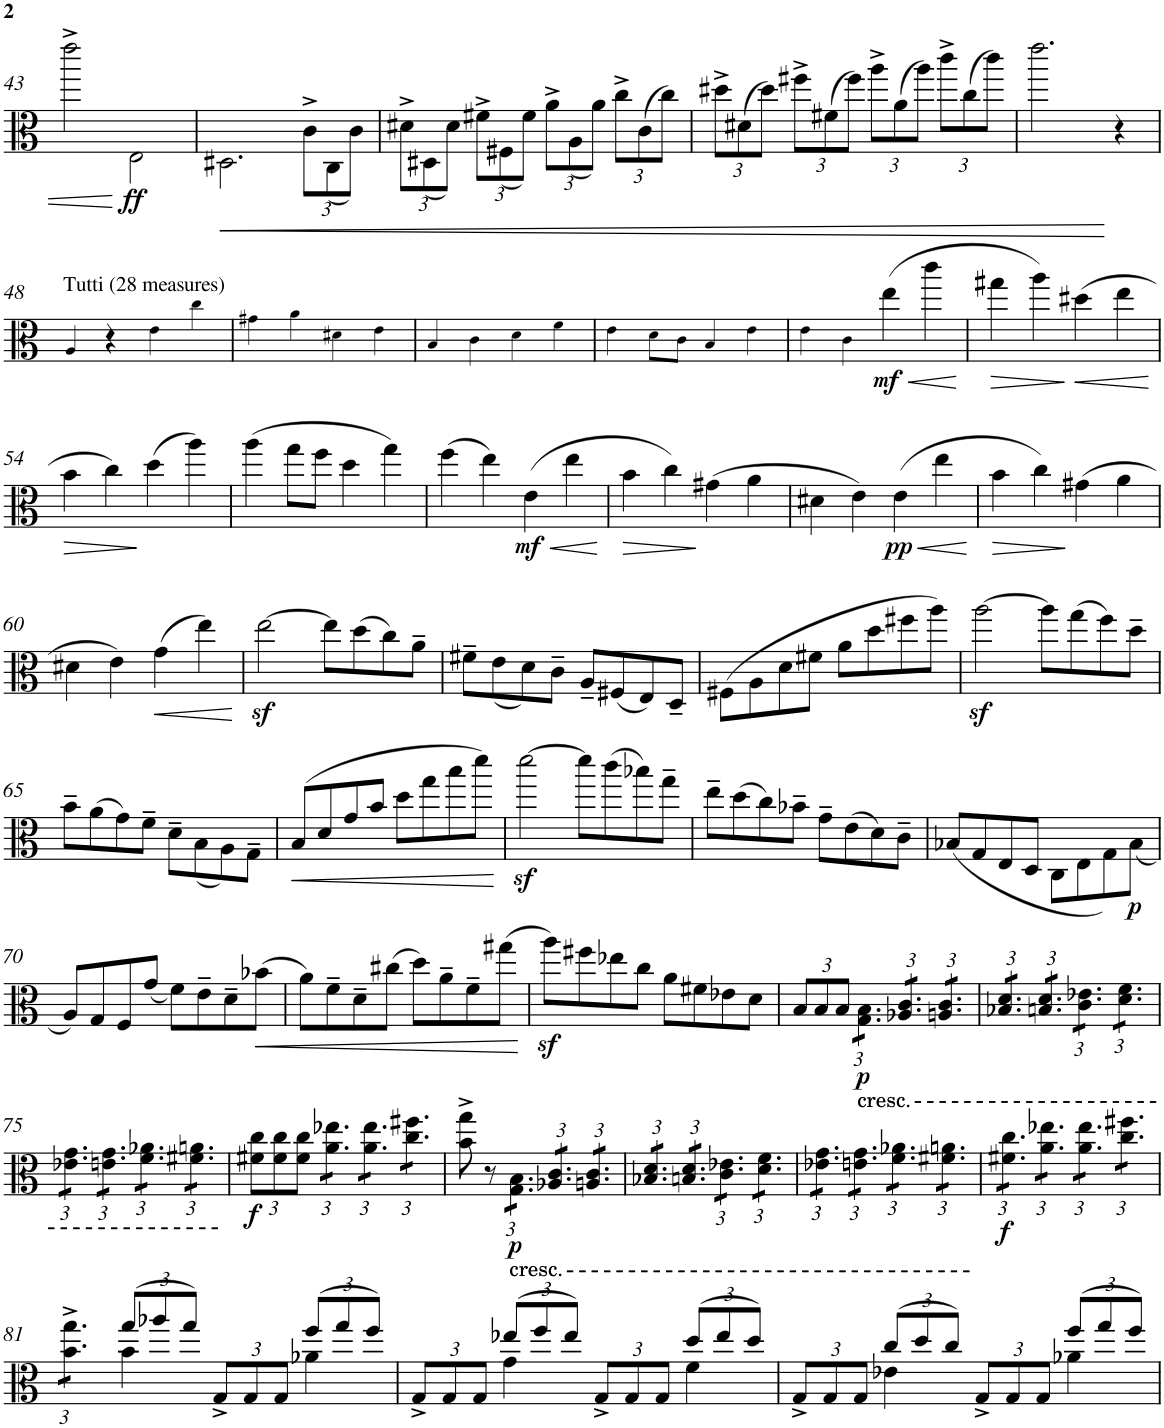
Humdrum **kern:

**kern	**dynam
*part1	*part1
*staff1	*staff1
*I"Viola	*
*I'Vla.	*
!!LO:PB:g=z
*clefC3	*
*k[]	*
*M2/2	*
*met(c|)	*
=43	=43
2eee^\	.
!	!LO:DY:b
2E\	ff
=44	=44
!	!LO:HP:b
2.D#X\	<
*Xbrackettup	*
12c^\L	.
(<12C\	.
12c\J)	.
=45	=45
12d#X^\L	.
(<12D#X\	.
12d#\J)	.
12f#X^\L	.
(<12F#X\	.
12f#\J)	.
12a^\L	.
(<12A\	.
12a\J)	.
12cc^\L	.
(>12c\	.
12cc\J)	.
=46	=46
12dd#X^\L	.
(>12d#X\	.
12dd#\J)	.
12ff#X^\L	.
(>12f#X\	.
12ff#\J)	.
12aa^\L	.
(>12a\	.
12aa\J)	.
12ccc^\L	.
(>12cc\	.
12ccc\J)	.
=47	=47
2.eee\	.
4r	[
!!LO:LB:g=z
=48	=48
!LO:TX:a:t=Tutti (28 measures)	!
4A!/	.
4r	.
4e!\	.
4cc!\	.
=49	=49
4g#X!\	.
4a!\	.
4d#X!\	.
4e!\	.
=50	=50
4B!/	.
4c!\	.
4d!\	.
4f!\	.
=51	=51
4e!\	.
8d!\L	.
8c!\J	.
4B!/	.
4e!\	.
=52	=52
4e!\	.
4c!\	.
!	!LO:HP:b
!	!LO:DY:n=1:b
(>4ee\	< mf
4ccc\	.
.	[
=53	=53
!	!LO:HP:b
4gg#X\	>
4aa\)	.
!	!LO:HP:n=1:b
(>4dd#X\	] <
4ee\	.
.	[
!!LO:LB:g=z
=54	=54
!	!LO:HP:b
4b\	>
4cc\)	.
(>4dd\	]
4aa\)	.
=55	=55
(>4aa\	.
8gg\L	.
8ff\J	.
4dd\	.
4gg\)	.
=56	=56
(>4ff\	.
4ee\)	.
!	!LO:HP:b
!	!LO:DY:n=1:b
(>4e\	< mf
4ee\	.
.	[
=57	=57
!	!LO:HP:b
4b\	>
4cc\)	.
(>4g#X\	]
4a\	.
=58	=58
4d#X\	.
4e\)	.
!	!LO:HP:b
!	!LO:DY:n=1:b
(>4e\	< pp
4ee\	.
.	[
=59	=59
!	!LO:HP:b
4b\	>
4cc\)	.
(>4g#X\	]
4a\	.
!!LO:LB:g=z
=60	=60
4d#X\	.
4e\)	.
!	!LO:HP:b
(>4g\	<
4ee\)	.
.	[
=61	=61
[2eez<\	.
8ee\L]	.
(>8dd\	.
8cc\)	.
8a~\J	.
=62	=62
8f#X~\L	.
(<8e\	.
8d\)	.
8c~\J	.
8A~/L	.
(<8F#X/	.
8E/)	.
8D~/J	.
=63	=63
(>8F#X\L	.
8A\	.
8d\	.
8f#X\J	.
8a\L	.
8dd\	.
8ff#X\	.
8aa\J)	.
=64	=64
[2aaz<\	.
8aa\L]	.
(>8gg\	.
8ff\)	.
8dd~\J	.
!!LO:LB:g=z
=65	=65
8b~\L	.
(>8a\	.
8g\)	.
8f~\J	.
8d~\L	.
(<8B\	.
8A\)	.
8G~\J	.
=66	=66
!	!LO:HP:b
(>8B/L	<
8d/	.
8g/	.
8b/J	.
8dd\L	.
8gg\	.
8bb\	.
8ddd\J)	.
.	[
=67	=67
[2dddz<\	.
8ddd\L]	.
(>8ccc\	.
8bb-X\)	.
8gg~\J	.
=68	=68
8ee~\L	.
(>8dd\	.
8cc\)	.
8b-X~\J	.
8g~\L	.
(>8e\	.
8d\)	.
8c~\J	.
=69	=69
(<8B-X/L	.
8G/	.
8E/	.
8D/J	.
8C\L	.
8E\	.
8G\)	.
!	!LO:DY:b
(<8B-\J	p
!!LO:LB:g=z
=70	=70
8A/L)	.
8G/	.
8F/	.
(<8g/J	.
8f\L)	.
8e~\	.
8d~\	.
!	!LO:HP:b
(>8b-X\J	<
=71	=71
8a\L)	.
8f~\	.
8d~\	.
(>8cc#X\J	.
8dd\L)	.
8a~\	.
8f~\	.
(>8gg#X\J	.
.	[
=72	=72
8aaz<\L)	.
8ff#X\	.
8ee-X\	.
8cc\J	.
8a\L	.
8f#X\	.
8e-X\	.
8d\J	.
=73	=73
12B/L	.
12B/	.
12B/J	.
!LO:TX:b:t=cresc.	!
!LO:TX:b:t=cresc.	!
!	!LO:DY:b
*tremolo	*
12G\ 12B\L	p
12G\ 12B\	.
12G\ 12B\J	.
12A-X/ 12c/L	.
12A-X/ 12c/	.
12A-X/ 12c/J	.
12An/ 12c/L	.
12An/ 12c/	.
12An/ 12c/J	.
=74	=74
12B-X/ 12d/L	.
12B-X/ 12d/	.
12B-X/ 12d/J	.
12Bn/ 12d/L	.
12Bn/ 12d/	.
12Bn/ 12d/J	.
12c\ 12e-X\L	.
12c\ 12e-X\	.
12c\ 12e-X\J	.
12d\ 12f\L	.
12d\ 12f\	.
12d\ 12f\J	.
!!LO:LB:g=z
=75	=75
12e-X\ 12g\L	.
12e-X\ 12g\	.
12e-X\ 12g\J	.
12en\ 12g\L	.
12en\ 12g\	.
12en\ 12g\J	.
12f\ 12a-X\L	.
12f\ 12a-X\	.
12f\ 12a-X\J	.
12f#X\ 12an\L	.
12f#X\ 12an\	.
12f#X\ 12an\J	.
*Xtremolo	*
=76	=76
!	!LO:DY:b
12f#X\ 12cc\L	f
12f#\ 12cc\	.
12f#\ 12cc\J	.
*tremolo	*
12a\ 12ee-X\L	.
12a\ 12ee-X\	.
12a\ 12ee-X\J	.
12a\ 12ee-\L	.
12a\ 12ee-\	.
12a\ 12ee-\J	.
12cc\ 12ff#X\L	.
12cc\ 12ff#X\	.
12cc\ 12ff#X\J	.
*Xtremolo	*
=77	=77
8b\^ 8gg\^	.
8r	.
!LO:TX:b:t=cresc.	!
!LO:TX:b:t=cresc.	!
!	!LO:DY:b
*tremolo	*
12G\ 12B\L	p
12G\ 12B\	.
12G\ 12B\J	.
12A-X/ 12c/L	.
12A-X/ 12c/	.
12A-X/ 12c/J	.
12An/ 12c/L	.
12An/ 12c/	.
12An/ 12c/J	.
=78	=78
12B-X/ 12d/L	.
12B-X/ 12d/	.
12B-X/ 12d/J	.
12Bn/ 12d/L	.
12Bn/ 12d/	.
12Bn/ 12d/J	.
12c\ 12e-X\L	.
12c\ 12e-X\	.
12c\ 12e-X\J	.
12d\ 12f\L	.
12d\ 12f\	.
12d\ 12f\J	.
=79	=79
12e-X\ 12g\L	.
12e-X\ 12g\	.
12e-X\ 12g\J	.
12en\ 12g\L	.
12en\ 12g\	.
12en\ 12g\J	.
12f\ 12a-X\L	.
12f\ 12a-X\	.
12f\ 12a-X\J	.
12f#X\ 12an\L	.
12f#X\ 12an\	.
12f#X\ 12an\J	.
=80	=80
!	!LO:DY:b
12f#X\ 12cc\L	f
12f#X\ 12cc\	.
12f#X\ 12cc\J	.
12a\ 12ee-X\L	.
12a\ 12ee-X\	.
12a\ 12ee-X\J	.
12a\ 12ee-\L	.
12a\ 12ee-\	.
12a\ 12ee-\J	.
12cc\ 12ff#X\L	.
12cc\ 12ff#X\	.
12cc\ 12ff#X\J	.
!!LO:LB:g=z
=81	=81
*^	*
12b\^ 12gg\^L	4ryy	.
12b\^ 12gg\^	.	.
12b\^ 12gg\^J	.	.
*Xtremolo	*	*
(>12gg/L	4b\	.
12aa-X/	.	.
12gg/J)	.	.
12G^/L	4ryy	.
12G/	.	.
12G/J	.	.
(>12ff/L	4a-X\	.
12gg/	.	.
12ff/J)	.	.
=82	=82	=82
12G^/L	4ryy	.
12G/	.	.
12G/J	.	.
(>12ee-X/L	4g\	.
12ff/	.	.
12ee-/J)	.	.
12G^/L	4ryy	.
12G/	.	.
12G/J	.	.
(>12dd/L	4f\	.
12ee-/	.	.
12dd/J)	.	.
=83	=83	=83
12G^/L	4ryy	.
12G/	.	.
12G/J	.	.
(>12cc/L	4e-X\	.
12dd/	.	.
12cc/J)	.	.
12G^/L	4ryy	.
12G/	.	.
12G/J	.	.
(>12ff/L	4a-X\	.
12gg/	.	.
12ff/J)	.	.
*v	*v	*
=	=
*-	*-
